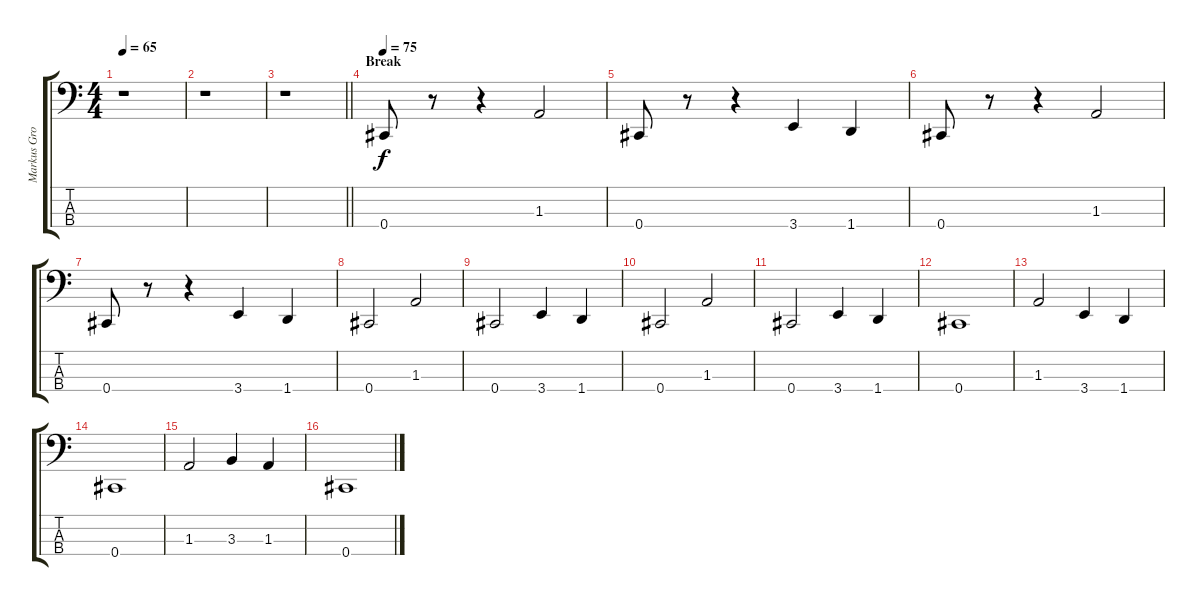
\track ("Markus Grosskopf (Bass)" "Markus Gro") {instrument electricbassfinger}
\staff {score tabs}
\tuning (Gb2 Db2 Ab1 Db1) {hide}
\ts (4 4)
\tempo 65
\clef f4
\ks c
r.1{dy f} |
r.1 |
\barLineRight lightlight
r.1 |
\section ("" "Break")
\tempo 75
0.4.8 r.8 r.4 1.3.2 |
0.4.8 r.8 r.4 3.4.4 1.4.4 |
0.4.8 r.8 r.4 1.3.2 |
0.4.8 r.8 r.4 3.4.4 1.4.4 |
0.4.2 1.3.2 |
0.4.2 3.4.4 1.4.4 |
0.4.2 1.3.2 |
0.4.2 3.4.4 1.4.4 |
0.4.1 |
1.3.2 3.4.4 1.4.4 |
0.4.1 |
1.3.2 3.3.4 1.3.4 |
0.4.1
